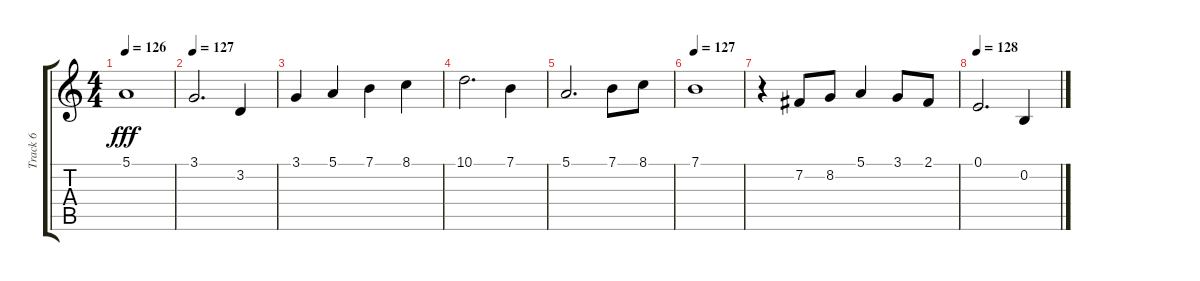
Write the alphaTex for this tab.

\track ("Track 6" "Track 6") {instrument choiraahs}
\staff {score tabs}
\tuning (E4 B3 G3 D3 A2 E2) {hide}
\ts (4 4)
\tempo 126
\clef g2
\ks c
5.1.1{dy fff} |
\tempo 127
3.1.2{d} 3.2.4 |
3.1.4 5.1.4 7.1.4 8.1.4 |
10.1.2{d} 7.1.4 |
5.1.2{d volume 0} 7.1.8 8.1.8 |
\tempo 127
7.1.1 |
r.4 7.2.8 8.2.8 5.1.4 3.1.8 2.1.8 |
\tempo 128
0.1.2{d instrument choiraahs} 0.2.4
